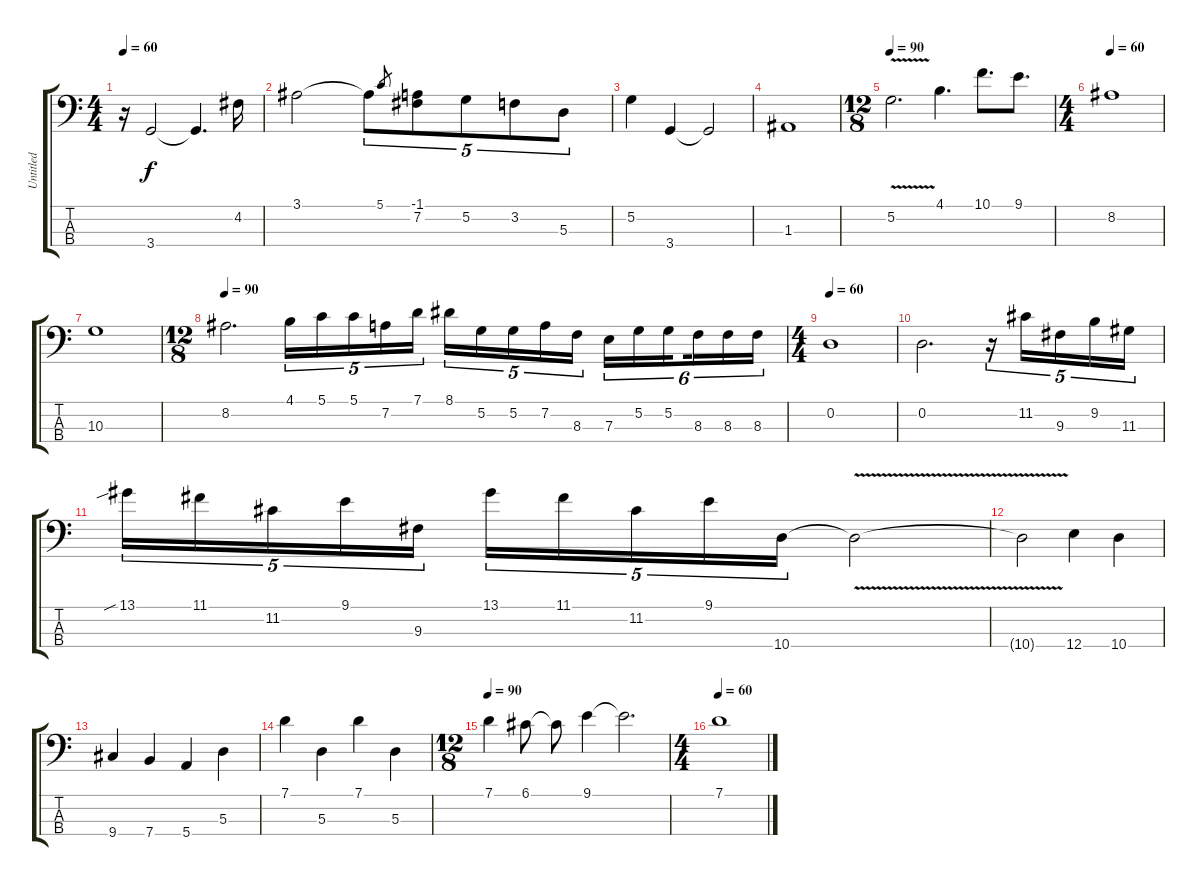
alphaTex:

\track ("Untitled" "Untitled") {instrument fretlessbass}
\staff {score tabs}
\tuning (G2 D2 A1 E1) {hide}
\ts (4 4)
\tempo 60
\clef f4
\ks c
r.16{dy f instrument fretlessbass} 3.4.2 3.4{t}.4{d} 4.2.16 |
3.1.2 3.1{t}.8{tu (5 4)} 5.1.8{gr} (-1.1 7.2).8{tu (5 4)} 5.2.8{tu (5 4)} 3.2.8{tu (5 4)} 5.3.8{tu (5 4)} |
5.2.4 3.4.4 3.4{t}.2 |
1.3.1 |
\ts (12 8)
\tempo 90
5.2{v}.2{d} 4.1.4{d} 10.1.8{d} 9.1.8{d} |
\ts (4 4)
\tempo 60
8.2.1 |
10.3.1 |
\ts (12 8)
\tempo 90
8.2.2{d} 4.1.16{tu (5 4)} 5.1.16{tu (5 4)} 5.1.16{tu (5 4)} 7.2.16{tu (5 4)} 7.1.16{tu (5 4) beam splitsecondary} 8.1.16{tu (5 4)} 5.2.16{tu (5 4)} 5.2.16{tu (5 4)} 7.2.16{tu (5 4)} 8.3.16{tu (5 4) beam splitsecondary} 7.3.16{tu (6 4)} 5.2.16{tu (6 4)} 5.2.16{tu (6 4) beam splitsecondary} 8.3.16{tu (6 4)} 8.3.16{tu (6 4)} 8.3.16{tu (6 4)} |
\ts (4 4)
\tempo 60
0.2.1 |
0.2.2{d} r.16{tu (5 4)} 11.2.16{tu (5 4)} 9.3.16{tu (5 4)} 9.2.16{tu (5 4)} 11.3.16{tu (5 4)} |
13.1{sib}.16{tu (5 4)} 11.1.16{tu (5 4)} 11.2.16{tu (5 4)} 9.1.16{tu (5 4)} 9.3.16{tu (5 4)} 13.1.16{tu (5 4)} 11.1.16{tu (5 4)} 11.2.16{tu (5 4)} 9.1.16{tu (5 4)} 10.4.16{tu (5 4)} 10.4{v t}.2 |
10.4{t}.2 12.4.4 10.4.4 |
9.4.4 7.4.4 5.4.4 5.3.4 |
7.1.4 5.3.4 7.1.4 5.3.4 |
\ts (12 8)
\tempo 90
7.1.4 6.1.8 6.1{t}.8 9.1.4 9.1{t}.2{d} |
\ts (4 4)
\tempo 60
7.1.1
